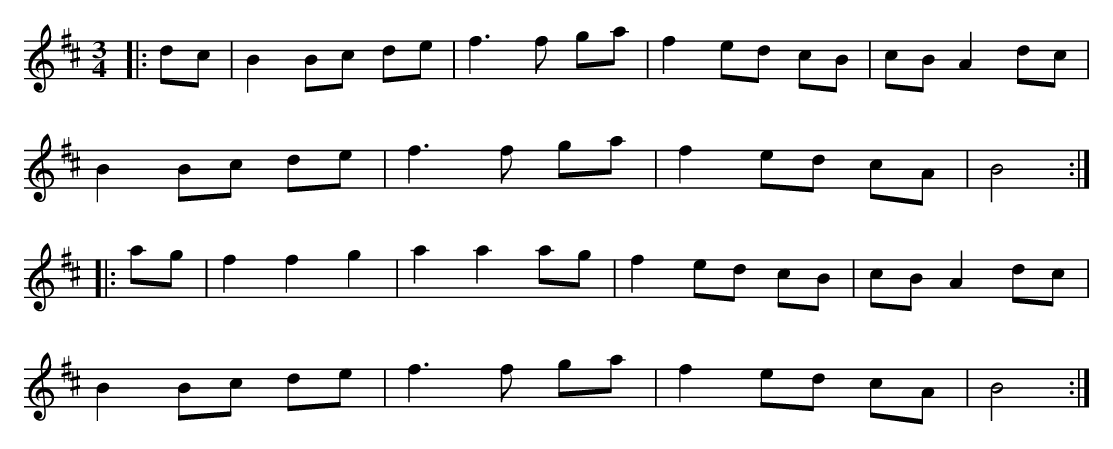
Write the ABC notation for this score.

X:1
M:3/4
K:Bmin
|:dc|B2 Bc de|f3f ga|f2 ed cB|cB A2 dc|
B2 Bc de|f3f ga|f2 ed cA|B4:|
|:ag|f2 f2 g2|a2 a2 ag|f2 ed cB|cB A2 dc|
B2 Bc de|f3f ga|f2 ed cA|B4:|
